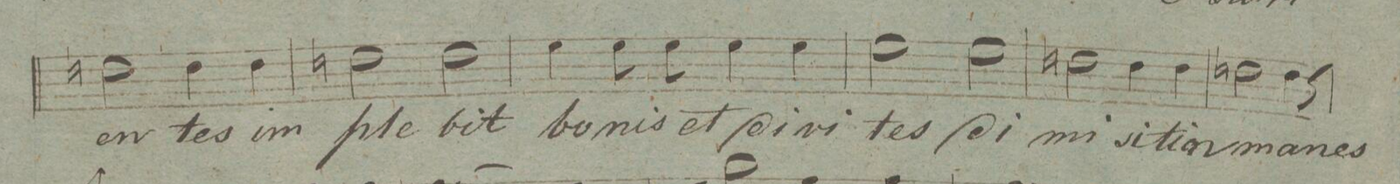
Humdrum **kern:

**kern	**text	**dynam
*I"Canto.	*	*
*clefC1	*	*
*k[]	*	*
*met(c|)	*	*
*M2/2	*	*
2bn\	-en-	.
4b\	-tes	.
4b\	im	.
=86	=86	=86
2bn\	ple-	.
2b\	-bit	.
=87	=87	=87
4cc\	bo-	.
8cc\	-nis	.
8cc\	et	.
4cc\	di-	.
4cc\	-vi-	.
=88	=88	=88
2cc\	-tes	.
2cc\	di-	.
=89	=89	=89
2bn\	-mi-	.
4b\	-sit	.
4b\	in-	.
=90	=90	=90
2bn\	-ma-	.
4b\	-nes	.
4r	.	.
=91	=91	=91
*-	*-	*-
